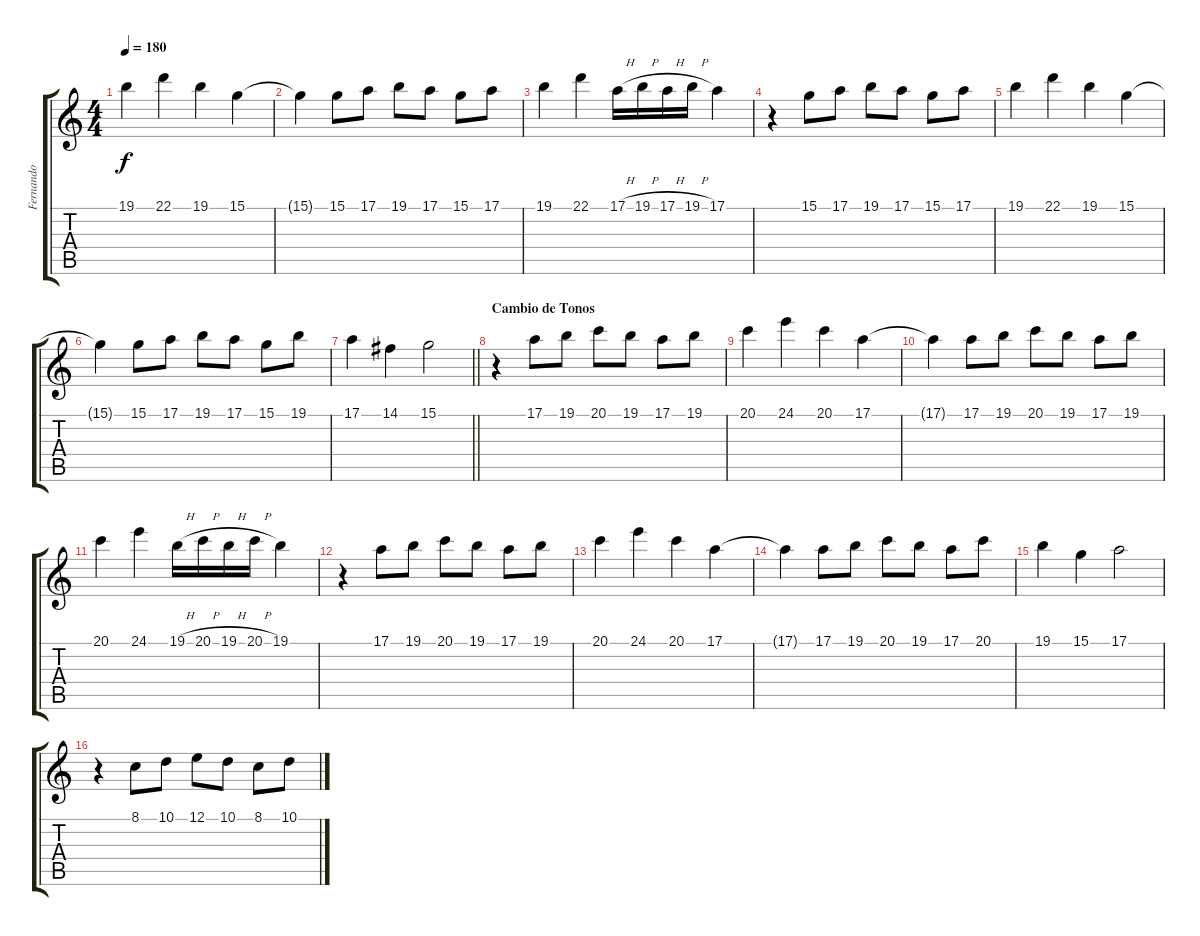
\track ("Fernando" "Fernando") {instrument flute}
\staff {score tabs}
\tuning (E4 B3 G3 D3 A2 E2) {hide}
\ts (4 4)
\tempo 180
\clef g2
\ks c
19.1.4{dy f} 22.1.4 19.1.4 15.1.4 |
15.1{t}.4 15.1.8 17.1.8 19.1.8 17.1.8 15.1.8 17.1.8 |
19.1.4 22.1.4 17.1{h}.16 19.1{h}.16 17.1{h}.16 19.1{h}.16 17.1.4 |
r.4 15.1.8 17.1.8 19.1.8 17.1.8 15.1.8 17.1.8 |
19.1.4 22.1.4 19.1.4 15.1.4 |
15.1{t}.4 15.1.8 17.1.8 19.1.8 17.1.8 15.1.8 19.1.8 |
\barLineRight lightlight
17.1.4 14.1.4 15.1.2 |
\section ("" "Cambio de Tonos")
r.4 17.1.8 19.1.8 20.1.8 19.1.8 17.1.8 19.1.8 |
20.1.4 24.1.4 20.1.4 17.1.4 |
17.1{t}.4 17.1.8 19.1.8 20.1.8 19.1.8 17.1.8 19.1.8 |
20.1.4 24.1.4 19.1{h}.16 20.1{h}.16 19.1{h}.16 20.1{h}.16 19.1.4 |
r.4 17.1.8 19.1.8 20.1.8 19.1.8 17.1.8 19.1.8 |
20.1.4 24.1.4 20.1.4 17.1.4 |
17.1{t}.4 17.1.8 19.1.8 20.1.8 19.1.8 17.1.8 20.1.8 |
19.1.4 15.1.4 17.1.2 |
r.4 8.1.8 10.1.8 12.1.8 10.1.8 8.1.8 10.1.8
